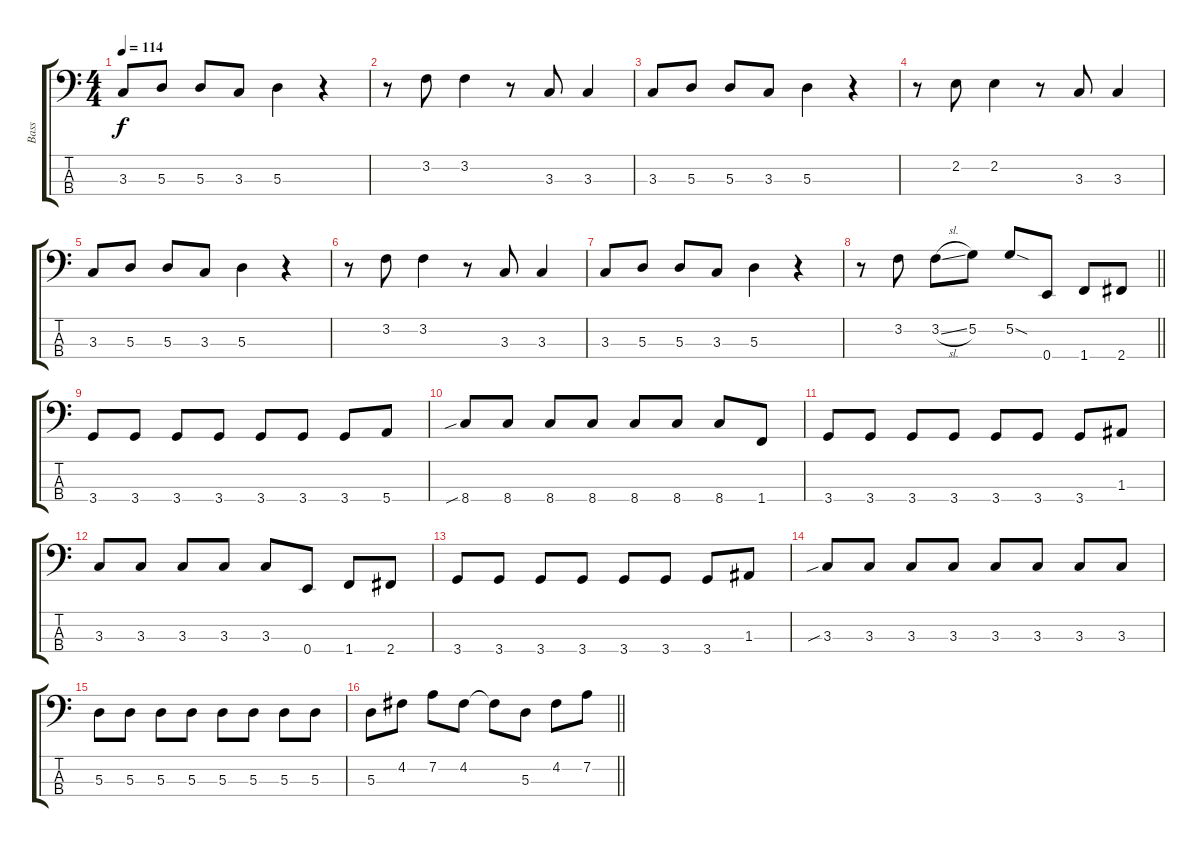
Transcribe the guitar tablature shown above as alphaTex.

\track ("Bass" "Bass") {instrument electricbasspick}
\staff {score tabs}
\tuning (G2 D2 A1 E1) {hide}
\ts (4 4)
\tempo 114
\clef f4
\ks c
3.3.8{dy f} 5.3.8 5.3.8 3.3.8 5.3.4 r.4 |
r.8 3.2.8 3.2.4 r.8 3.3.8 3.3.4 |
3.3.8 5.3.8 5.3.8 3.3.8 5.3.4 r.4 |
r.8 2.2.8 2.2.4 r.8 3.3.8 3.3.4 |
3.3.8 5.3.8 5.3.8 3.3.8 5.3.4 r.4 |
r.8 3.2.8 3.2.4 r.8 3.3.8 3.3.4 |
3.3.8 5.3.8 5.3.8 3.3.8 5.3.4 r.4 |
\barLineRight lightlight
r.8 3.2.8 3.2{sl}.8 5.2.8 5.2{sod}.8 0.4.8 1.4.8 2.4.8 |
3.4.8 3.4.8 3.4.8 3.4.8 3.4.8 3.4.8 3.4.8 5.4.8 |
8.4{sib}.8 8.4.8 8.4.8 8.4.8 8.4.8 8.4.8 8.4.8 1.4.8 |
3.4.8 3.4.8 3.4.8 3.4.8 3.4.8 3.4.8 3.4.8 1.3.8 |
3.3.8 3.3.8 3.3.8 3.3.8 3.3.8 0.4.8 1.4.8 2.4.8 |
3.4.8 3.4.8 3.4.8 3.4.8 3.4.8 3.4.8 3.4.8 1.3.8 |
3.3{sib}.8 3.3.8 3.3.8 3.3.8 3.3.8 3.3.8 3.3.8 3.3.8 |
5.3.8 5.3.8 5.3.8 5.3.8 5.3.8 5.3.8 5.3.8 5.3.8 |
\barLineRight lightlight
5.3.8 4.2.8 7.2.8 4.2.8 4.2{t}.8 5.3.8 4.2.8 7.2.8
